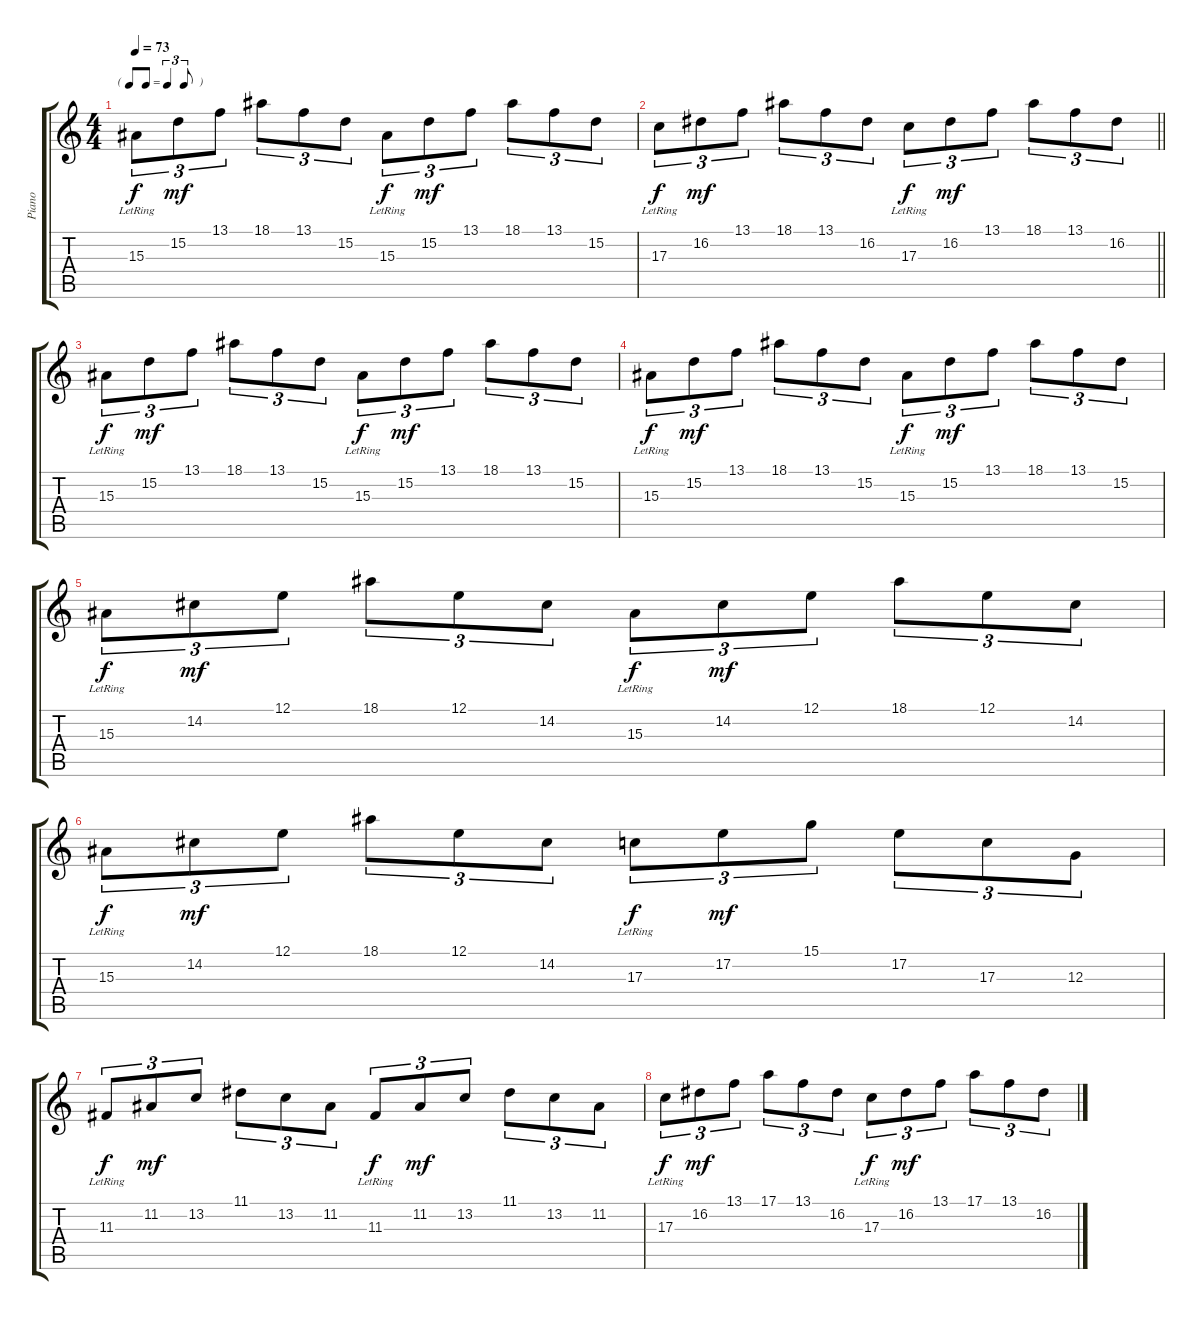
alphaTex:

\track ("Piano" "Piano") {instrument acousticgrandpiano}
\staff {score tabs}
\tuning (E4 B3 G3 D3 A2 E2) {hide}
\ts (4 4)
\tf triplet8th
\tempo 73
\clef g2
\ks c
15.3{lr}.8{tu (3 2) dy f} 15.2.8{tu (3 2) dy mf} 13.1.8{tu (3 2)} 18.1.8{tu (3 2)} 13.1.8{tu (3 2)} 15.2.8{tu (3 2)} 15.3{lr}.8{tu (3 2) dy f} 15.2.8{tu (3 2) dy mf} 13.1.8{tu (3 2)} 18.1.8{tu (3 2)} 13.1.8{tu (3 2)} 15.2.8{tu (3 2)} |
\barLineRight lightlight
17.3{lr}.8{tu (3 2) dy f} 16.2.8{tu (3 2) dy mf} 13.1.8{tu (3 2)} 18.1.8{tu (3 2)} 13.1.8{tu (3 2)} 16.2.8{tu (3 2)} 17.3{lr}.8{tu (3 2) dy f} 16.2.8{tu (3 2) dy mf} 13.1.8{tu (3 2)} 18.1.8{tu (3 2)} 13.1.8{tu (3 2)} 16.2.8{tu (3 2)} |
\section ("" "")
15.3{lr}.8{tu (3 2) dy f} 15.2.8{tu (3 2) dy mf} 13.1.8{tu (3 2)} 18.1.8{tu (3 2)} 13.1.8{tu (3 2)} 15.2.8{tu (3 2)} 15.3{lr}.8{tu (3 2) dy f} 15.2.8{tu (3 2) dy mf} 13.1.8{tu (3 2)} 18.1.8{tu (3 2)} 13.1.8{tu (3 2)} 15.2.8{tu (3 2)} |
15.3{lr}.8{tu (3 2) dy f} 15.2.8{tu (3 2) dy mf} 13.1.8{tu (3 2)} 18.1.8{tu (3 2)} 13.1.8{tu (3 2)} 15.2.8{tu (3 2)} 15.3{lr}.8{tu (3 2) dy f} 15.2.8{tu (3 2) dy mf} 13.1.8{tu (3 2)} 18.1.8{tu (3 2)} 13.1.8{tu (3 2)} 15.2.8{tu (3 2)} |
15.3{lr}.8{tu (3 2) dy f} 14.2.8{tu (3 2) dy mf} 12.1.8{tu (3 2)} 18.1.8{tu (3 2)} 12.1.8{tu (3 2)} 14.2.8{tu (3 2)} 15.3{lr}.8{tu (3 2) dy f} 14.2.8{tu (3 2) dy mf} 12.1.8{tu (3 2)} 18.1.8{tu (3 2)} 12.1.8{tu (3 2)} 14.2.8{tu (3 2)} |
15.3{lr}.8{tu (3 2) dy f} 14.2.8{tu (3 2) dy mf} 12.1.8{tu (3 2)} 18.1.8{tu (3 2)} 12.1.8{tu (3 2)} 14.2.8{tu (3 2)} 17.3{lr}.8{tu (3 2) dy f} 17.2.8{tu (3 2) dy mf} 15.1.8{tu (3 2)} 17.2.8{tu (3 2)} 17.3.8{tu (3 2)} 12.3.8{tu (3 2)} |
11.3{lr}.8{tu (3 2) dy f} 11.2.8{tu (3 2) dy mf} 13.2.8{tu (3 2)} 11.1.8{tu (3 2)} 13.2.8{tu (3 2)} 11.2.8{tu (3 2)} 11.3{lr}.8{tu (3 2) dy f} 11.2.8{tu (3 2) dy mf} 13.2.8{tu (3 2)} 11.1.8{tu (3 2)} 13.2.8{tu (3 2)} 11.2.8{tu (3 2)} |
17.3{lr}.8{tu (3 2) dy f} 16.2.8{tu (3 2) dy mf} 13.1.8{tu (3 2)} 17.1.8{tu (3 2)} 13.1.8{tu (3 2)} 16.2.8{tu (3 2)} 17.3{lr}.8{tu (3 2) dy f} 16.2.8{tu (3 2) dy mf} 13.1.8{tu (3 2)} 17.1.8{tu (3 2)} 13.1.8{tu (3 2)} 16.2.8{tu (3 2)}
